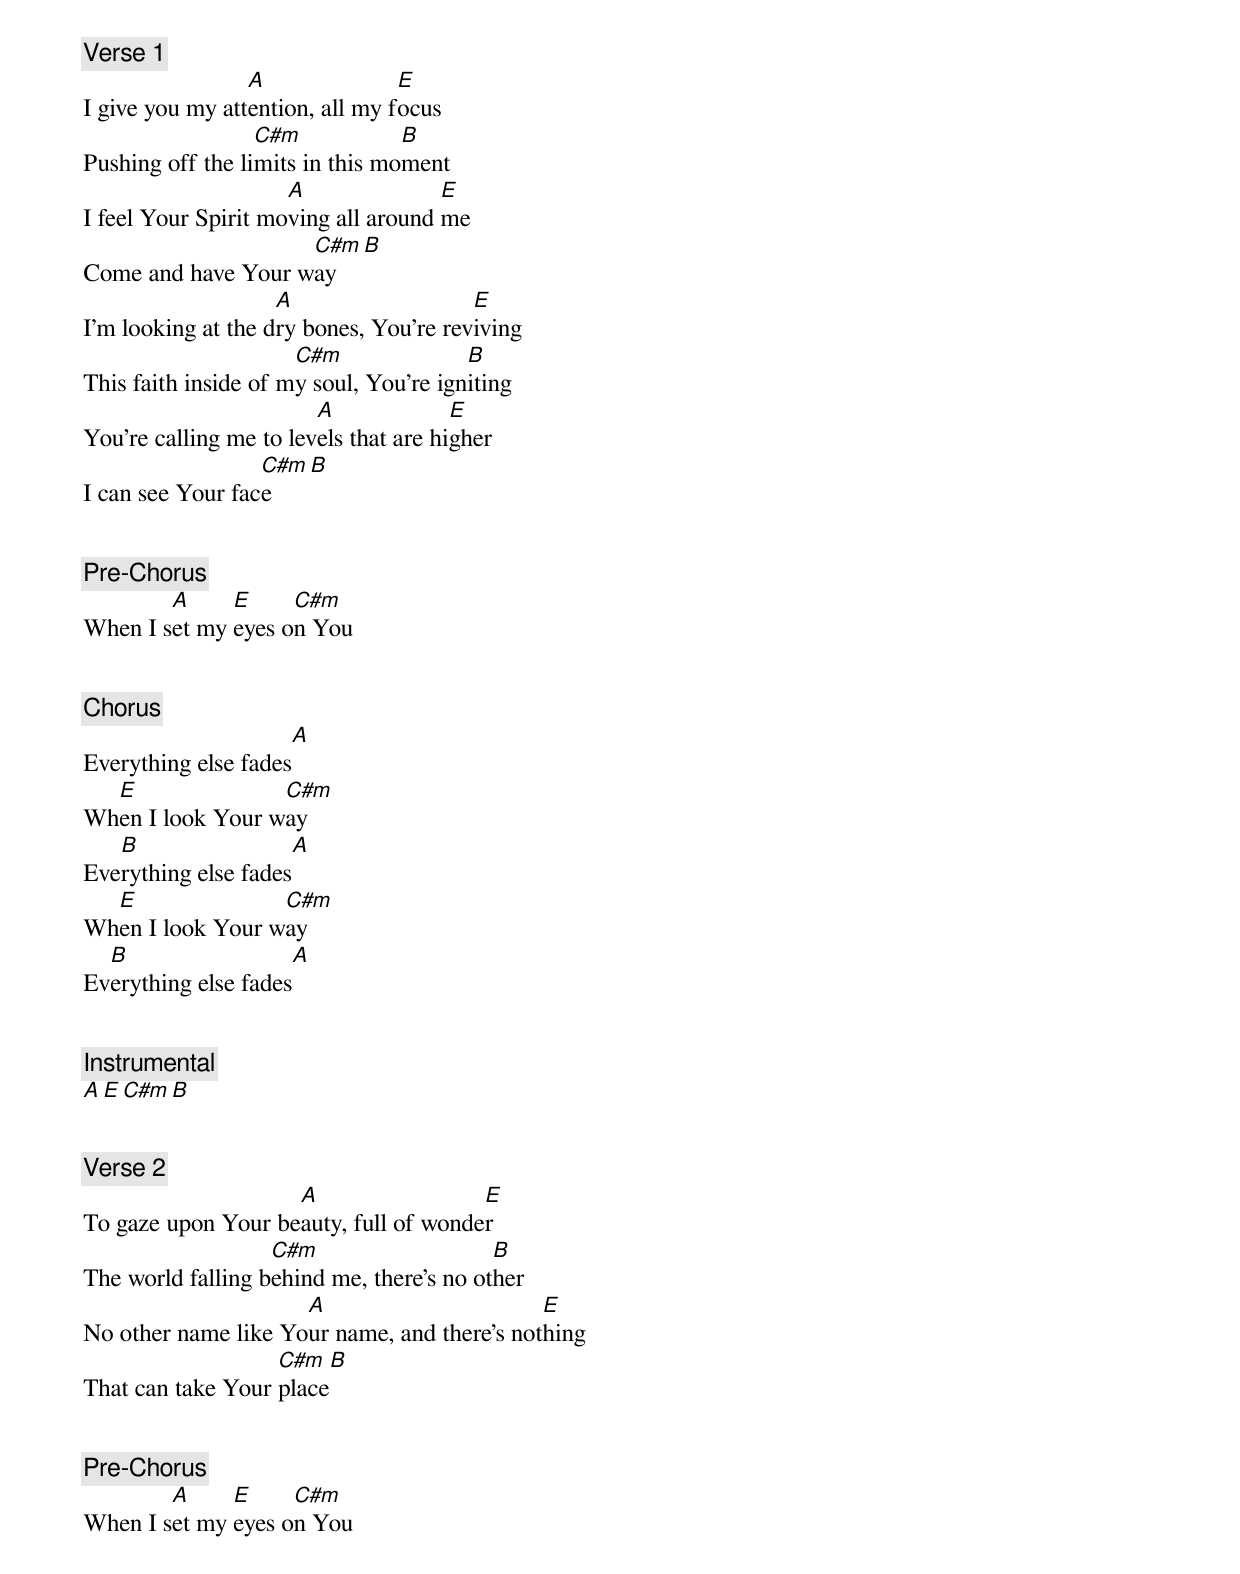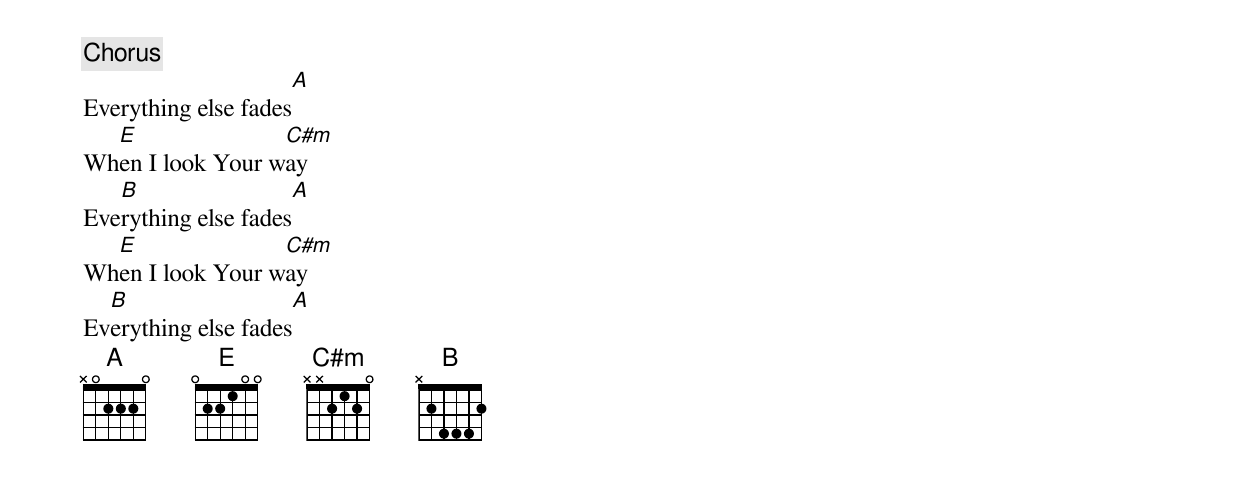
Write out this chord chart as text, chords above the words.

[Verse 1]
                 A               E
I give you my attention, all my focus
                  C#m            B
Pushing off the limits in this moment
                     A               E
I feel Your Spirit moving all around me
                    C#m    B
Come and have Your way
                    A                   E
I'm looking at the dry bones, You're reviving
                      C#m               B
This faith inside of my soul, You're igniting
                        A              E
You're calling me to levels that are higher
                  C#m    B
I can see Your face


[Pre-Chorus]
        A     E     C#m
When I set my eyes on You


[Chorus]
                     A
Everything else fades
  E               C#m
When I look Your way
   B                 A
Everything else fades
  E               C#m
When I look Your way
  B                  A
Everything else fades


[Instrumental]
A E C#m B


[Verse 2]
                    A                  E
To gaze upon Your beauty, full of wonder
                   C#m                    B
The world falling behind me, there's no other
                     A                       E
No other name like Your name, and there's nothing
                   C#m    B
That can take Your place


[Pre-Chorus]
        A     E     C#m
When I set my eyes on You


[Chorus]
                     A
Everything else fades
  E               C#m
When I look Your way
   B                 A
Everything else fades
  E               C#m
When I look Your way
  B                  A
Everything else fades
